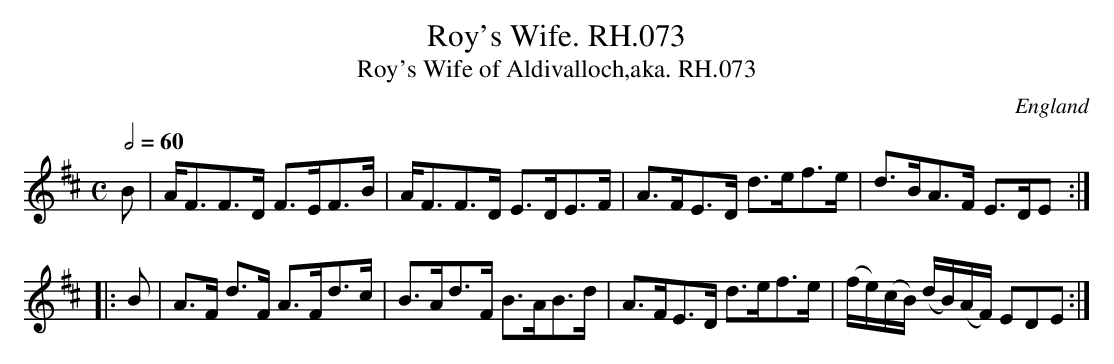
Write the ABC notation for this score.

X:1
T:Roy's Wife. RH.073
T:Roy's Wife of Aldivalloch,aka. RH.073
O:England
M:C
L:1/8
Q:2/4=60
K:D
B|A<FF>D F>EF>B|A<FF>D E>DE>F|\
A>FE>D d>ef>e|d>BA>F E>DE:|
|:B|A>F d>F A>Fd>c|B>Ad>F B>AB>d|\
A>FE>D d>ef>e|(f/e/)(c/B/) (d/B/)(A/F/) EDE:|
